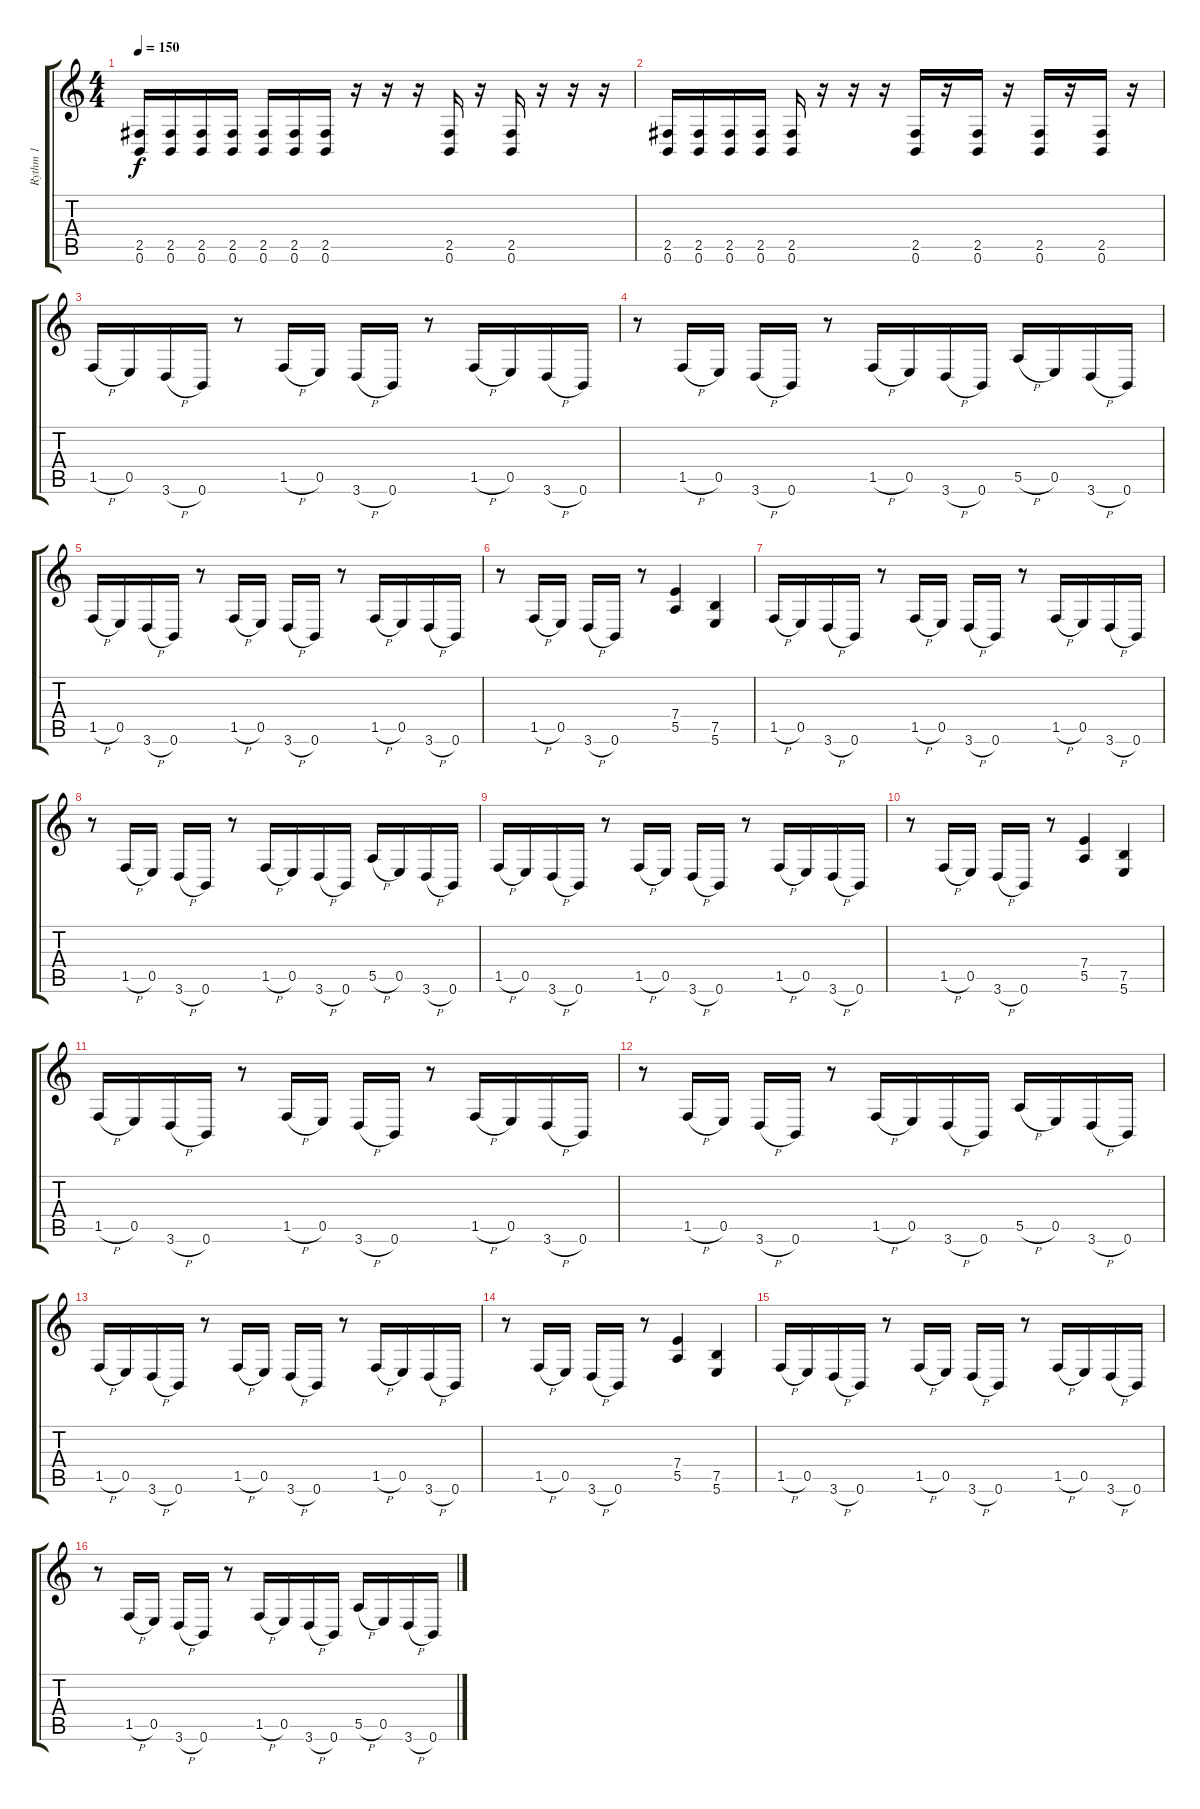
\track ("Rythm 1" "Rythm 1") {instrument distortionguitar}
\staff {score tabs}
\tuning (B3 Gb3 D3 A2 E2 B1) {hide}
\ts (4 4)
\tempo 150
\clef g2
\ks c
(2.5 0.6).16{dy f} (2.5 0.6).16 (2.5 0.6).16 (2.5 0.6).16 (2.5 0.6).16 (2.5 0.6).16 (2.5 0.6).16 r.16 r.16 r.16 (2.5 0.6).16 r.16 (2.5 0.6).16 r.16 r.16 r.16 |
(2.5 0.6).16 (2.5 0.6).16 (2.5 0.6).16 (2.5 0.6).16 (2.5 0.6).16 r.16 r.16 r.16 (2.5 0.6).16 r.16 (2.5 0.6).16 r.16 (2.5 0.6).16 r.16 (2.5 0.6).16 r.16 |
1.5{h}.16 0.5.16 3.6{h}.16 0.6.16 r.8 1.5{h}.16 0.5.16 3.6{h}.16 0.6.16 r.8 1.5{h}.16 0.5.16 3.6{h}.16 0.6.16 |
r.8 1.5{h}.16 0.5.16 3.6{h}.16 0.6.16 r.8 1.5{h}.16 0.5.16 3.6{h}.16 0.6.16 5.5{h}.16 0.5.16 3.6{h}.16 0.6.16 |
1.5{h}.16 0.5.16 3.6{h}.16 0.6.16 r.8 1.5{h}.16 0.5.16 3.6{h}.16 0.6.16 r.8 1.5{h}.16 0.5.16 3.6{h}.16 0.6.16 |
r.8 1.5{h}.16 0.5.16 3.6{h}.16 0.6.16 r.8 (7.4 5.5).4 (7.5 5.6).4 |
1.5{h}.16 0.5.16 3.6{h}.16 0.6.16 r.8 1.5{h}.16 0.5.16 3.6{h}.16 0.6.16 r.8 1.5{h}.16 0.5.16 3.6{h}.16 0.6.16 |
r.8 1.5{h}.16 0.5.16 3.6{h}.16 0.6.16 r.8 1.5{h}.16 0.5.16 3.6{h}.16 0.6.16 5.5{h}.16 0.5.16 3.6{h}.16 0.6.16 |
1.5{h}.16 0.5.16 3.6{h}.16 0.6.16 r.8 1.5{h}.16 0.5.16 3.6{h}.16 0.6.16 r.8 1.5{h}.16 0.5.16 3.6{h}.16 0.6.16 |
r.8 1.5{h}.16 0.5.16 3.6{h}.16 0.6.16 r.8 (7.4 5.5).4 (7.5 5.6).4 |
1.5{h}.16 0.5.16 3.6{h}.16 0.6.16 r.8 1.5{h}.16 0.5.16 3.6{h}.16 0.6.16 r.8 1.5{h}.16 0.5.16 3.6{h}.16 0.6.16 |
r.8 1.5{h}.16 0.5.16 3.6{h}.16 0.6.16 r.8 1.5{h}.16 0.5.16 3.6{h}.16 0.6.16 5.5{h}.16 0.5.16 3.6{h}.16 0.6.16 |
1.5{h}.16 0.5.16 3.6{h}.16 0.6.16 r.8 1.5{h}.16 0.5.16 3.6{h}.16 0.6.16 r.8 1.5{h}.16 0.5.16 3.6{h}.16 0.6.16 |
r.8 1.5{h}.16 0.5.16 3.6{h}.16 0.6.16 r.8 (7.4 5.5).4 (7.5 5.6).4 |
1.5{h}.16 0.5.16 3.6{h}.16 0.6.16 r.8 1.5{h}.16 0.5.16 3.6{h}.16 0.6.16 r.8 1.5{h}.16 0.5.16 3.6{h}.16 0.6.16 |
r.8 1.5{h}.16 0.5.16 3.6{h}.16 0.6.16 r.8 1.5{h}.16 0.5.16 3.6{h}.16 0.6.16 5.5{h}.16 0.5.16 3.6{h}.16 0.6.16
